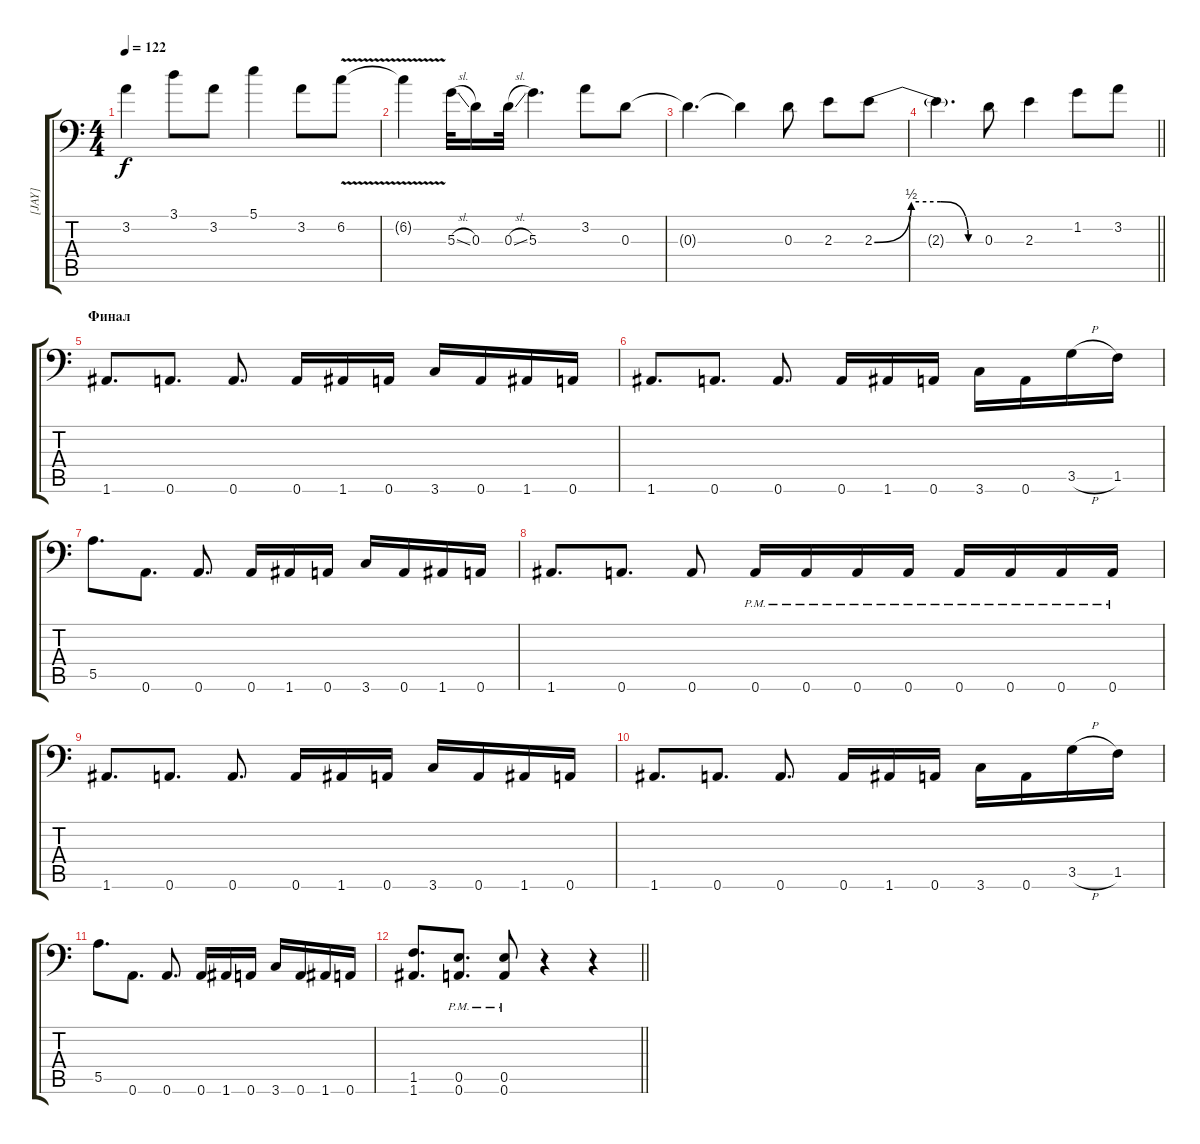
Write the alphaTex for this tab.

\track ("[JAY]" "[JAY]") {instrument distortionguitar}
\staff {score tabs}
\tuning (B3 Gb3 D3 A2 E2 A1) {hide}
\ts (4 4)
\tempo 122
\clef f4
\ks c
3.2{t}.4{dy f} 3.1.8 3.2.8 5.1.4 3.2.8 6.2{v}.8 |
6.2{t}.4 5.3{sl}.32 0.3.16 0.3{sl}.32 5.3.4{d} 3.2.8 0.3.8 |
0.3{t}.4{d} 0.3{t}.4 0.3.8 2.3.8 2.3{be (custom 0 0 20 2 36 2 51 0 60 0)}.8 |
\barLineRight lightlight
2.3{t}.4{d} 0.3.8 2.3.4 1.2.8 3.2.8 |
\section ("" "Финал")
1.6.8{d} 0.6.8{d} 0.6.8{d} 0.6.16 1.6.16 0.6.16 3.6.16 0.6.16 1.6.16 0.6.16 |
1.6.8{d} 0.6.8{d} 0.6.8{d} 0.6.16 1.6.16 0.6.16 3.6.16 0.6.16 3.5{h}.16 1.5.16 |
5.5.8{d} 0.6.8{d} 0.6.8{d} 0.6.16 1.6.16 0.6.16 3.6.16 0.6.16 1.6.16 0.6.16 |
1.6.8{d} 0.6.8{d} 0.6.8 0.6{pm}.16 0.6{pm}.16 0.6{pm}.16 0.6{pm}.16 0.6{pm}.16 0.6{pm}.16 0.6{pm}.16 0.6{pm}.16 |
1.6.8{d} 0.6.8{d} 0.6.8{d} 0.6.16 1.6.16 0.6.16 3.6.16 0.6.16 1.6.16 0.6.16 |
1.6.8{d} 0.6.8{d} 0.6.8{d} 0.6.16 1.6.16 0.6.16 3.6.16 0.6.16 3.5{h}.16 1.5.16 |
5.5.8{d} 0.6.8{d} 0.6.8{d} 0.6.16 1.6.16 0.6.16 3.6.16 0.6.16 1.6.16 0.6.16 |
\barLineRight lightlight
(1.5 1.6).8{d} (0.5{pm} 0.6{pm}).8{d} (0.5{pm} 0.6{pm}).8 r.4 r.4
